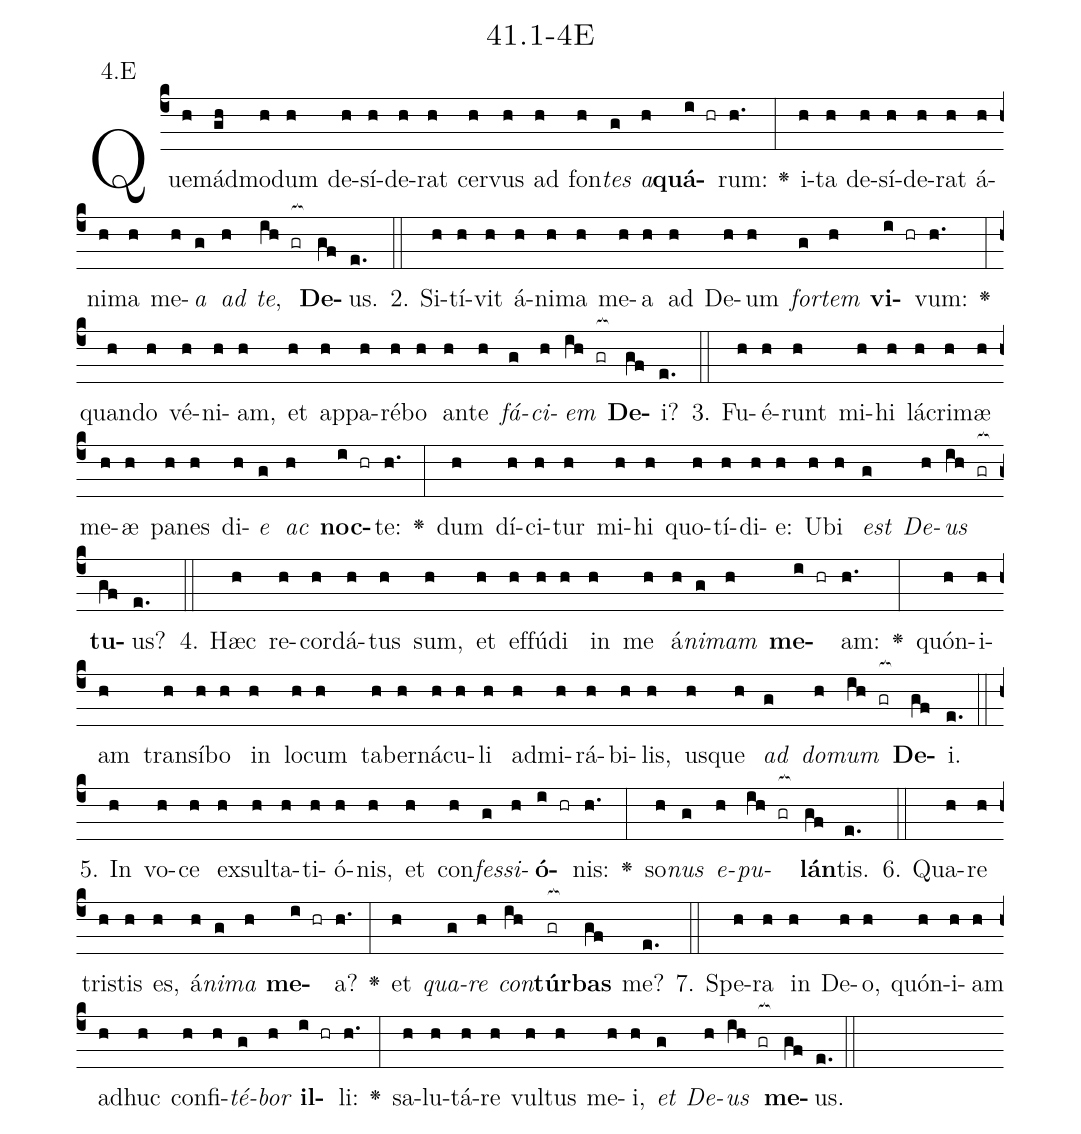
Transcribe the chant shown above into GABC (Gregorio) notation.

name: 41.1-4E;
annotation: 4.E;
%%
(c4)Quem(h)ád(gh)mo(h)dum(h) de(h)sí(h)de(h)rat(h) cer(h)vus(h) ad(h) fon(h)<i>tes</i>(g) <i>a</i>(h)<b>quá</b>(i hr)rum:(h.) <v>\greheightstar</v>(:) i(h)ta(h) de(h)sí(h)de(h)rat(h) á(h)ni(h)ma(h) me(h)<i>a</i>(g) <i>ad</i>(h) <i>te</i>,(ih gr[ocb:1{]) <b>De</b>(gf[ocb:0}])us.(e.) (::)
2. Si(h)tí(h)vit(h) á(h)ni(h)ma(h) me(h)a(h) ad(h) De(h)um(h) <i>for</i>(g)<i>tem</i>(h) <b>vi</b>(i hr)vum:(h.) <v>\greheightstar</v>(:) quan(h)do(h) vé(h)ni(h)am,(h) et(h) ap(h)pa(h)ré(h)bo(h) an(h)te(h) <i>fá</i>(g)<i>ci</i>(h)<i>em</i>(ih gr[ocb:1{]) <b>De</b>(gf[ocb:0}])i?(e.) (::)
3. Fu(h)é(h)runt(h) mi(h)hi(h) lá(h)cri(h)mæ(h) me(h)æ(h) pa(h)nes(h) di(h)<i>e</i>(g) <i>ac</i>(h) <b>noc</b>(i hr)te:(h.) <v>\greheightstar</v>(:) dum(h) dí(h)ci(h)tur(h) mi(h)hi(h) quo(h)tí(h)di(h)e:(h) U(h)bi(h) <i>est</i>(g) <i>De</i>(h)<i>us</i>(ih gr[ocb:1{]) <b>tu</b>(gf[ocb:0}])us?(e.) (::)
4. Hæc(h) re(h)cor(h)dá(h)tus(h) sum,(h) et(h) ef(h)fú(h)di(h) in(h) me(h) á(h)<i>ni</i>(g)<i>mam</i>(h) <b>me</b>(i hr)am:(h.) <v>\greheightstar</v>(:) quón(h)i(h)am(h) trans(h)í(h)bo(h) in(h) lo(h)cum(h) ta(h)ber(h)ná(h)cu(h)li(h) ad(h)mi(h)rá(h)bi(h)lis,(h) us(h)que(h) <i>ad</i>(g) <i>do</i>(h)<i>mum</i>(ih gr[ocb:1{]) <b>De</b>(gf[ocb:0}])i.(e.) (::)
5. In(h) vo(h)ce(h) ex(h)sul(h)ta(h)ti(h)ó(h)nis,(h) et(h) con(h)<i>fes</i>(g)<i>si</i>(h)<b>ó</b>(i hr)nis:(h.) <v>\greheightstar</v>(:) so(h)<i>nus</i>(g) <i>e</i>(h)<i>pu</i>(ih gr[ocb:1{])<b>lán</b>(gf[ocb:0}])tis.(e.) (::)
6. Qua(h)re(h) tris(h)tis(h) es,(h) á(h)<i>ni</i>(g)<i>ma</i>(h) <b>me</b>(i hr)a?(h.) <v>\greheightstar</v>(:) et(h) <i>qua</i>(g)<i>re</i>(h) <i>con</i>(ih)<b>túr</b>(gr[ocb:1{])<b>bas</b>(gf[ocb:0}]) me?(e.) (::)
7. Spe(h)ra(h) in(h) De(h)o,(h) quón(h)i(h)am(h) ad(h)huc(h) con(h)fi(h)<i>té</i>(g)<i>bor</i>(h) <b>il</b>(i hr)li:(h.) <v>\greheightstar</v>(:) sa(h)lu(h)tá(h)re(h) vul(h)tus(h) me(h)i,(h) <i>et</i>(g) <i>De</i>(h)<i>us</i>(ih gr[ocb:1{]) <b>me</b>(gf[ocb:0}])us.(e.) (::)
